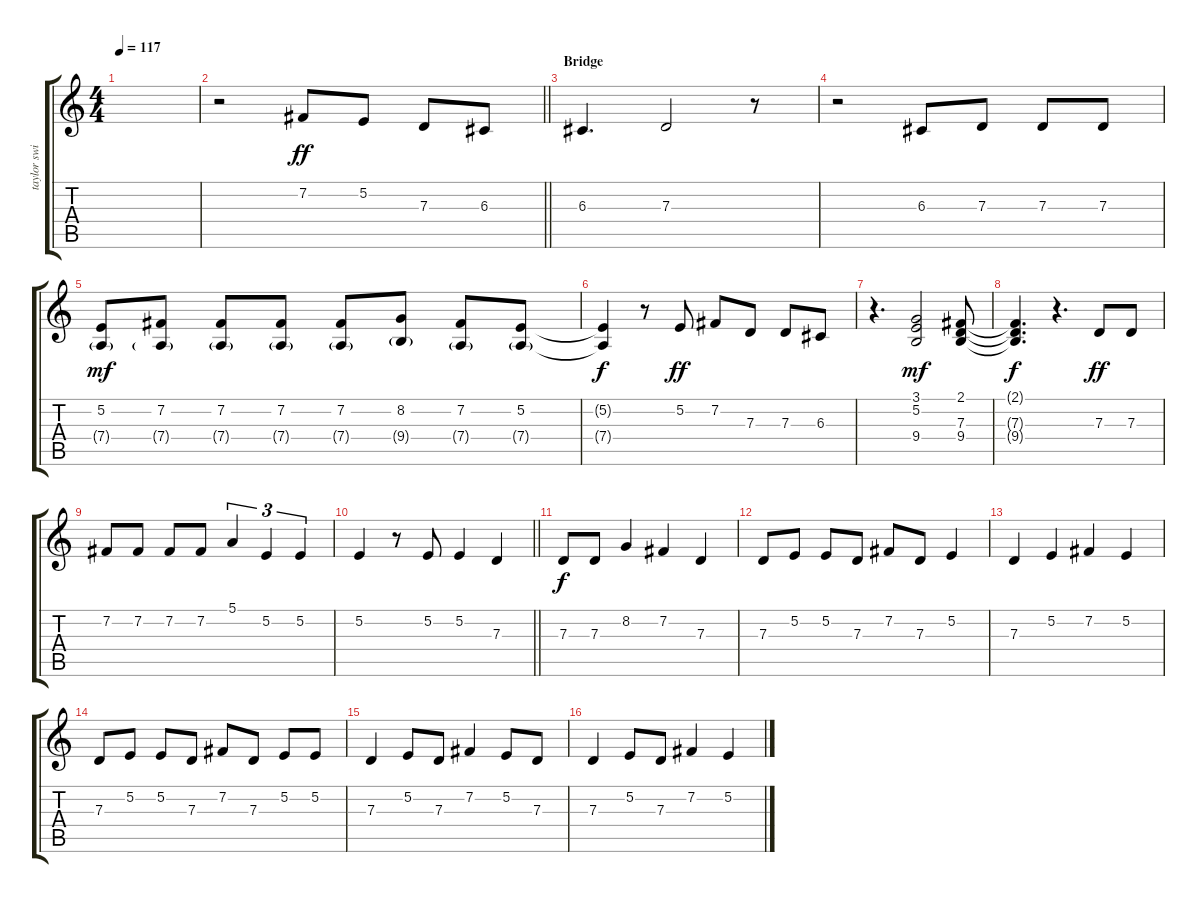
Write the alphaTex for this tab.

\track ("taylor swift" "taylor swi") {instrument clarinet}
\staff {score tabs}
\tuning (E4 B3 G3 D3 A2 E2) {hide}
\ts (4 4)
\tempo 117
\clef g2
\ks c
|
\barLineRight lightlight
r.2 7.2.8{dy ff} 5.2.8 7.3.8 6.3.8 |
\section ("" "Bridge")
6.3.4{d} 7.3.2 r.8 |
r.2 6.3.8 7.3.8 7.3.8 7.3.8 |
(5.2 7.4{g}).8{dy mf} (7.2 7.4{g}).8 (7.2 7.4{g}).8 (7.2 7.4{g}).8 (7.2 7.4{g}).8 (8.2 9.4{g}).8 (7.2 7.4{g}).8 (5.2 7.4{g}).8 |
(5.2{t} 7.4{t}).4{dy f} r.8 5.2.8{dy ff} 7.2.8 7.3.8 7.3.8 6.3.8 |
r.4{d} (3.1 5.2 9.4).2{dy mf} (2.1 7.3 9.4).8 |
(2.1{t} 7.3{t} 9.4{t}).4{d dy f} r.4{d} 7.3.8{dy ff} 7.3.8 |
7.2.8 7.2.8 7.2.8 7.2.8 5.1.4{tu (3 2)} 5.2.4{tu (3 2)} 5.2.4{tu (3 2)} |
\barLineRight lightlight
5.2.4 r.8 5.2.8 5.2.4 7.3.4 |
7.3.8{dy f} 7.3.8 8.2.4 7.2.4 7.3.4 |
7.3.8 5.2.8 5.2.8 7.3.8 7.2.8 7.3.8 5.2.4 |
7.3.4 5.2.4 7.2.4 5.2.4 |
7.3.8 5.2.8 5.2.8 7.3.8 7.2.8 7.3.8 5.2.8 5.2.8 |
7.3.4 5.2.8 7.3.8 7.2.4 5.2.8 7.3.8 |
7.3.4 5.2.8 7.3.8 7.2.4 5.2.4
